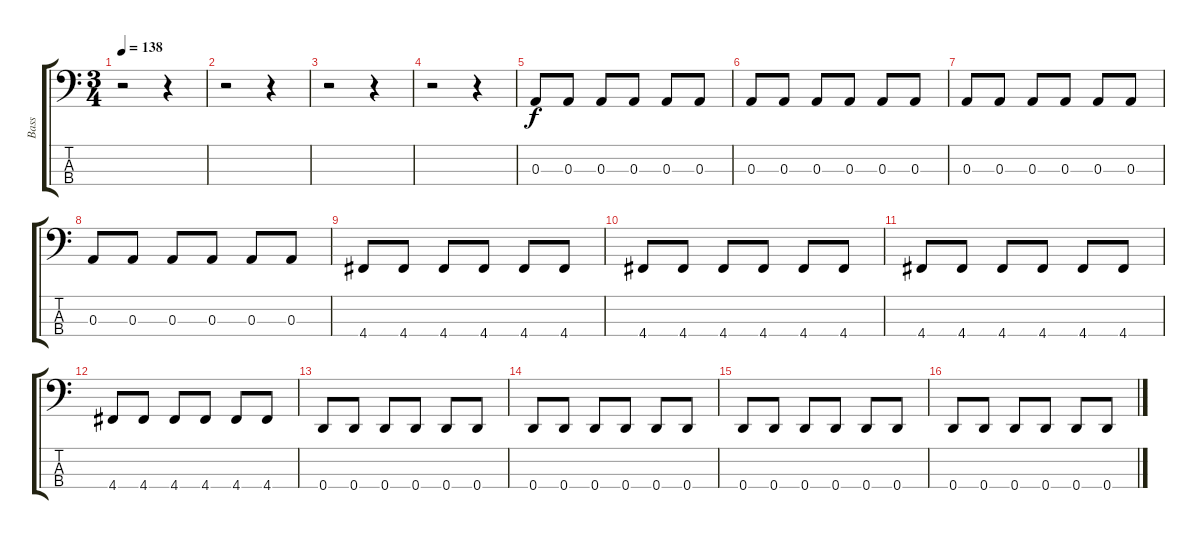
\track ("Bass" "Bass") {instrument electricbassfinger}
\staff {score tabs}
\tuning (G2 D2 A1 D1) {hide}
\ts (3 4)
\tempo 138
\clef f4
\ks c
r.2{dy f} r.4 |
r.2 r.4 |
r.2 r.4 |
r.2 r.4 |
0.3.8 0.3.8 0.3.8 0.3.8 0.3.8 0.3.8 |
0.3.8 0.3.8 0.3.8 0.3.8 0.3.8 0.3.8 |
0.3.8 0.3.8 0.3.8 0.3.8 0.3.8 0.3.8 |
0.3.8 0.3.8 0.3.8 0.3.8 0.3.8 0.3.8 |
4.4.8 4.4.8 4.4.8 4.4.8 4.4.8 4.4.8 |
4.4.8 4.4.8 4.4.8 4.4.8 4.4.8 4.4.8 |
4.4.8 4.4.8 4.4.8 4.4.8 4.4.8 4.4.8 |
4.4.8 4.4.8 4.4.8 4.4.8 4.4.8 4.4.8 |
0.4.8 0.4.8 0.4.8 0.4.8 0.4.8 0.4.8 |
0.4.8 0.4.8 0.4.8 0.4.8 0.4.8 0.4.8 |
0.4.8 0.4.8 0.4.8 0.4.8 0.4.8 0.4.8 |
0.4.8 0.4.8 0.4.8 0.4.8 0.4.8 0.4.8
